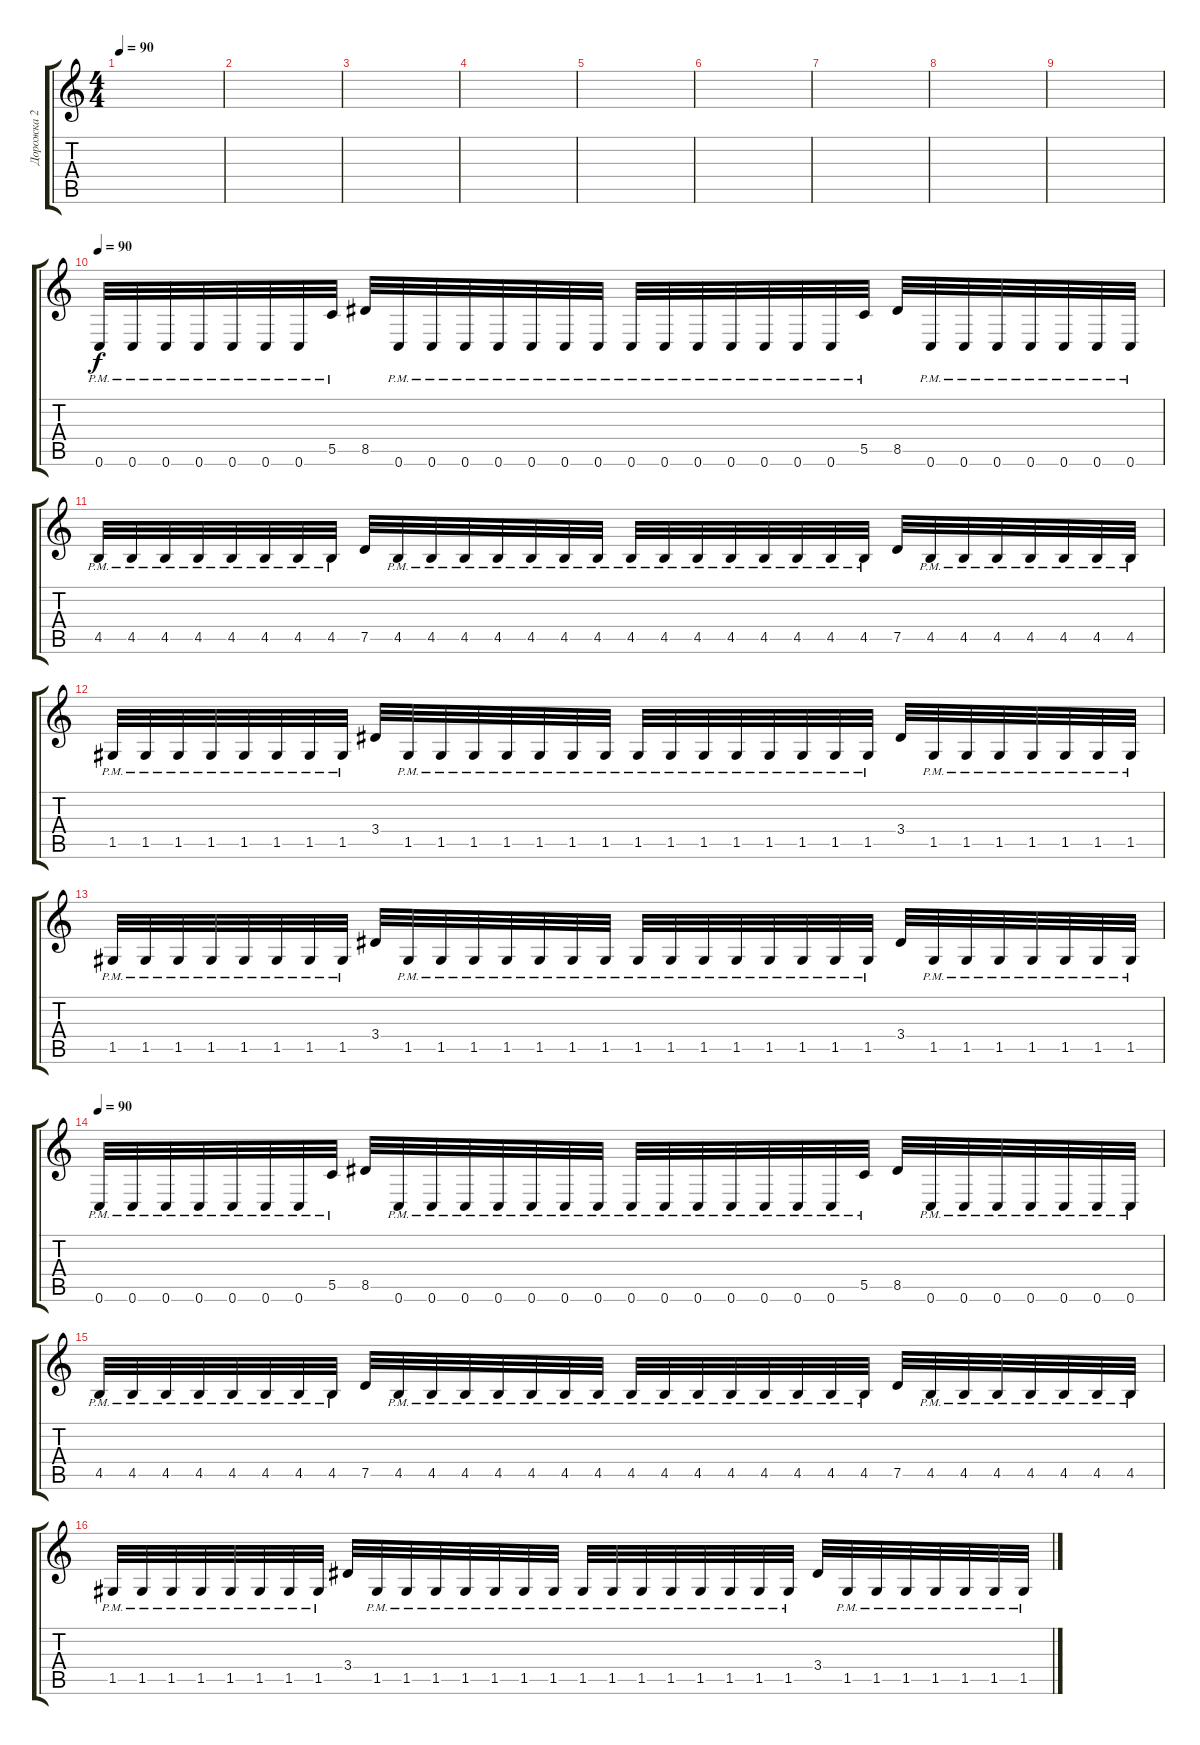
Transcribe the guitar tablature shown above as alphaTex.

\track ("Дорожка 2" "Дорожка 2") {instrument overdrivenguitar}
\staff {score tabs}
\tuning (D4 A3 F3 C3 G2 C2) {hide}
\ts (4 4)
\tempo 90
\clef g2
\ks c
|
|
|
|
|
|
|
|
|
\tempo 90
0.6{pm}.32{dy f balance 0} 0.6{pm}.32 0.6{pm}.32 0.6{pm}.32 0.6{pm}.32 0.6{pm}.32 0.6{pm}.32 5.5{pm}.32 8.5.32 0.6{pm}.32 0.6{pm}.32 0.6{pm}.32 0.6{pm}.32 0.6{pm}.32 0.6{pm}.32 0.6{pm}.32 0.6{pm}.32 0.6{pm}.32 0.6{pm}.32 0.6{pm}.32 0.6{pm}.32 0.6{pm}.32 0.6{pm}.32 5.5{pm}.32 8.5.32 0.6{pm}.32 0.6{pm}.32 0.6{pm}.32 0.6{pm}.32 0.6{pm}.32 0.6{pm}.32 0.6{pm}.32 |
4.5{pm}.32 4.5{pm}.32 4.5{pm}.32 4.5{pm}.32 4.5{pm}.32 4.5{pm}.32 4.5{pm}.32 4.5{pm}.32 7.5.32 4.5{pm}.32 4.5{pm}.32 4.5{pm}.32 4.5{pm}.32 4.5{pm}.32 4.5{pm}.32 4.5{pm}.32 4.5{pm}.32 4.5{pm}.32 4.5{pm}.32 4.5{pm}.32 4.5{pm}.32 4.5{pm}.32 4.5{pm}.32 4.5{pm}.32 7.5.32 4.5{pm}.32 4.5{pm}.32 4.5{pm}.32 4.5{pm}.32 4.5{pm}.32 4.5{pm}.32 4.5{pm}.32 |
1.5{pm}.32 1.5{pm}.32 1.5{pm}.32 1.5{pm}.32 1.5{pm}.32 1.5{pm}.32 1.5{pm}.32 1.5{pm}.32 3.4.32 1.5{pm}.32 1.5{pm}.32 1.5{pm}.32 1.5{pm}.32 1.5{pm}.32 1.5{pm}.32 1.5{pm}.32 1.5{pm}.32 1.5{pm}.32 1.5{pm}.32 1.5{pm}.32 1.5{pm}.32 1.5{pm}.32 1.5{pm}.32 1.5{pm}.32 3.4.32 1.5{pm}.32 1.5{pm}.32 1.5{pm}.32 1.5{pm}.32 1.5{pm}.32 1.5{pm}.32 1.5{pm}.32 |
1.5{pm}.32 1.5{pm}.32 1.5{pm}.32 1.5{pm}.32 1.5{pm}.32 1.5{pm}.32 1.5{pm}.32 1.5{pm}.32 3.4.32 1.5{pm}.32 1.5{pm}.32 1.5{pm}.32 1.5{pm}.32 1.5{pm}.32 1.5{pm}.32 1.5{pm}.32 1.5{pm}.32 1.5{pm}.32 1.5{pm}.32 1.5{pm}.32 1.5{pm}.32 1.5{pm}.32 1.5{pm}.32 1.5{pm}.32 3.4.32 1.5{pm}.32 1.5{pm}.32 1.5{pm}.32 1.5{pm}.32 1.5{pm}.32 1.5{pm}.32 1.5{pm}.32 |
\tempo 90
0.6{pm}.32{balance 0} 0.6{pm}.32 0.6{pm}.32 0.6{pm}.32 0.6{pm}.32 0.6{pm}.32 0.6{pm}.32 5.5{pm}.32 8.5.32 0.6{pm}.32 0.6{pm}.32 0.6{pm}.32 0.6{pm}.32 0.6{pm}.32 0.6{pm}.32 0.6{pm}.32 0.6{pm}.32 0.6{pm}.32 0.6{pm}.32 0.6{pm}.32 0.6{pm}.32 0.6{pm}.32 0.6{pm}.32 5.5{pm}.32 8.5.32 0.6{pm}.32 0.6{pm}.32 0.6{pm}.32 0.6{pm}.32 0.6{pm}.32 0.6{pm}.32 0.6{pm}.32 |
4.5{pm}.32 4.5{pm}.32 4.5{pm}.32 4.5{pm}.32 4.5{pm}.32 4.5{pm}.32 4.5{pm}.32 4.5{pm}.32 7.5.32 4.5{pm}.32 4.5{pm}.32 4.5{pm}.32 4.5{pm}.32 4.5{pm}.32 4.5{pm}.32 4.5{pm}.32 4.5{pm}.32 4.5{pm}.32 4.5{pm}.32 4.5{pm}.32 4.5{pm}.32 4.5{pm}.32 4.5{pm}.32 4.5{pm}.32 7.5.32 4.5{pm}.32 4.5{pm}.32 4.5{pm}.32 4.5{pm}.32 4.5{pm}.32 4.5{pm}.32 4.5{pm}.32 |
1.5{pm}.32 1.5{pm}.32 1.5{pm}.32 1.5{pm}.32 1.5{pm}.32 1.5{pm}.32 1.5{pm}.32 1.5{pm}.32 3.4.32 1.5{pm}.32 1.5{pm}.32 1.5{pm}.32 1.5{pm}.32 1.5{pm}.32 1.5{pm}.32 1.5{pm}.32 1.5{pm}.32 1.5{pm}.32 1.5{pm}.32 1.5{pm}.32 1.5{pm}.32 1.5{pm}.32 1.5{pm}.32 1.5{pm}.32 3.4.32 1.5{pm}.32 1.5{pm}.32 1.5{pm}.32 1.5{pm}.32 1.5{pm}.32 1.5{pm}.32 1.5{pm}.32
